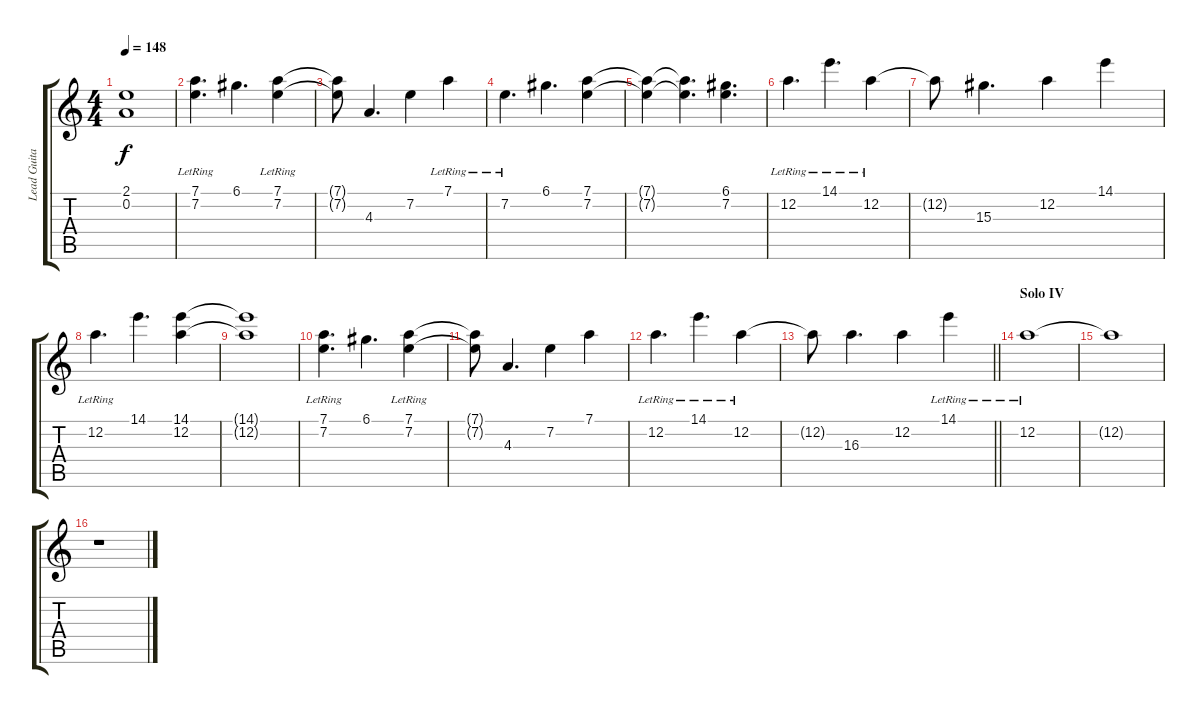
\track ("Lead Guitar I" "Lead Guita") {instrument overdrivenguitar}
\staff {score tabs}
\tuning (D4 A3 F3 C3 G2 C2) {hide}
\ts (4 4)
\tempo 148
\clef g2
\ks c
(2.1{t} 0.2{t}).1{dy f} |
(7.1 7.2{lr}).4{d} 6.1.4{d} (7.1{lr} 7.2{lr}).4 |
(7.1{t} 7.2{t}).8 4.3.4{d} 7.2.4 7.1{lr}.4 |
7.2{lr}.4{d} 6.1.4{d} (7.1 7.2).4 |
(7.1{t} 7.2{t}).4 (7.1{t} 7.2{t}).4{d} (6.1 7.2).4{d} |
12.2{lr}.4{d} 14.1{lr}.4{d} 12.2{lr}.4 |
12.2{t}.8 15.3.4{d} 12.2.4 14.1.4 |
12.2{lr}.4{d} 14.1.4{d} (14.1 12.2).4 |
(14.1{t} 12.2{t}).1 |
(7.1 7.2{lr}).4{d} 6.1.4{d} (7.1{lr} 7.2{lr}).4 |
(7.1{t} 7.2{t}).8 4.3.4{d} 7.2.4 7.1.4 |
12.2{lr}.4{d} 14.1{lr}.4{d} 12.2{lr}.4 |
\barLineRight lightlight
12.2{t}.8 16.3.4{d} 12.2.4 14.1{lr}.4 |
\section ("" "Solo IV")
12.2{lr}.1{volume 0} |
12.2{t}.1 |
r.1
